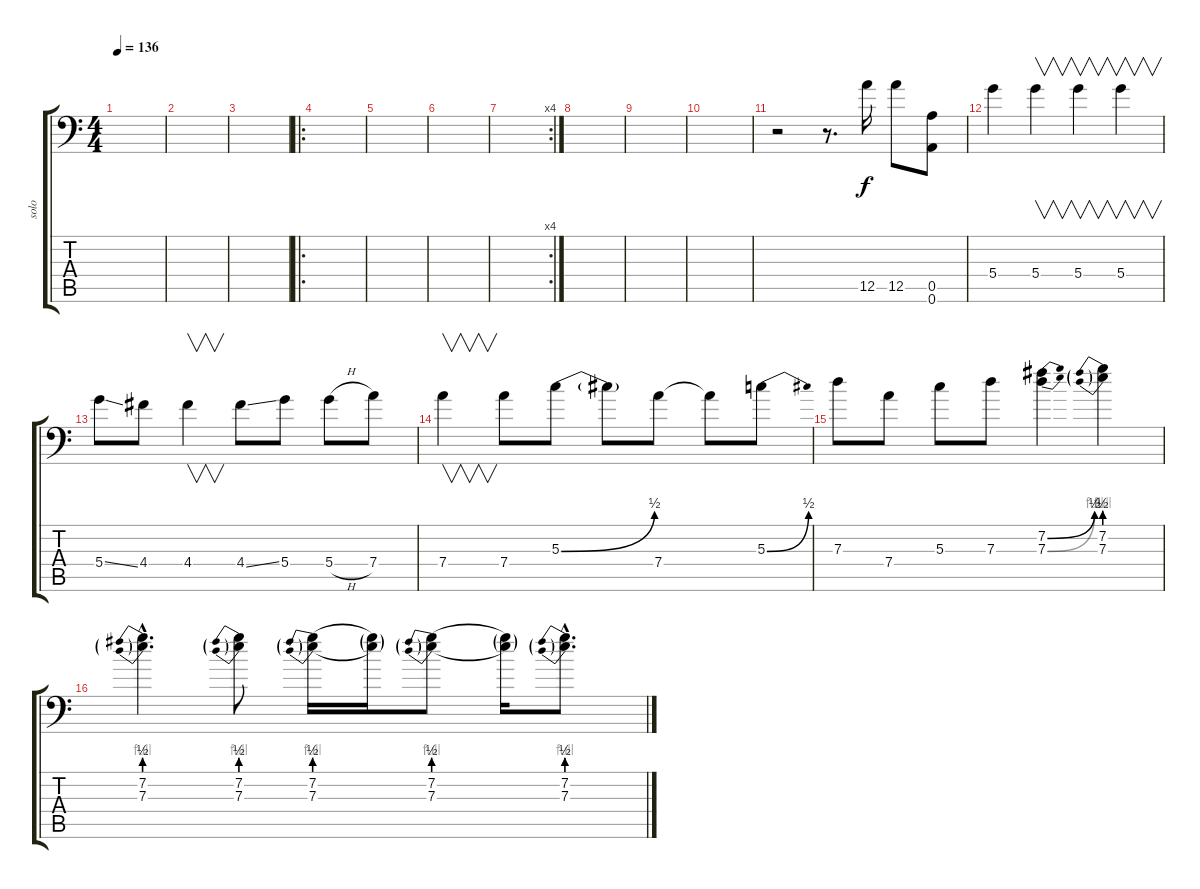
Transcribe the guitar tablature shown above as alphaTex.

\track ("solo" "solo") {instrument overdrivenguitar}
\staff {score tabs}
\tuning (E4 B3 G3 D3 A2 A1) {hide}
\ts (4 4)
\tempo 136
\clef f4
\ks c
|
|
|
\ro
|
|
|
\rc 4
|
|
|
|
r.2 r.8{d} 12.5.16 12.5.8 (0.5 0.6).8 |
5.4.4 5.4.4{v} 5.4.4{v} 5.4.4{v} |
5.4{ss}.8 4.4.8 4.4.4{v} 4.4{ss}.8 5.4.8 5.4{h}.8 7.4.8 |
7.4.4{v} 7.4.8 5.3{be (bend 0 0 60 2)}.8 5.3{t}.8 7.4.8 7.4{t}.8 5.3{be (bend 0 0 60 2)}.8 |
7.3.8 7.4.8 5.3.8 7.3.8 (7.2{be (bend 0 0 60 2)} 7.3{be (bend 0 0 60 4)}).4 (7.2{be (prebend 0 2 60 2)} 7.3{be (prebend 0 4 60 4)}).4 |
(7.2{be (prebend 0 2 60 2) hac} 7.3{be (prebend 0 4 60 4) hac}).4{d} (7.2{be (prebend 0 2 60 2)} 7.3{be (prebend 0 4 60 4)}).8 (7.2{be (prebend 0 2 60 2)} 7.3{be (prebend 0 4 60 4)}).16 (7.2{t} 7.3{t}).16 (7.2{be (prebend 0 2 60 2)} 7.3{be (prebend 0 4 60 4)}).8 (7.2{t} 7.3{t}).16 (7.2{be (prebend 0 2 60 2) hac} 7.3{be (prebend 0 4 60 4) hac}).8{d}
